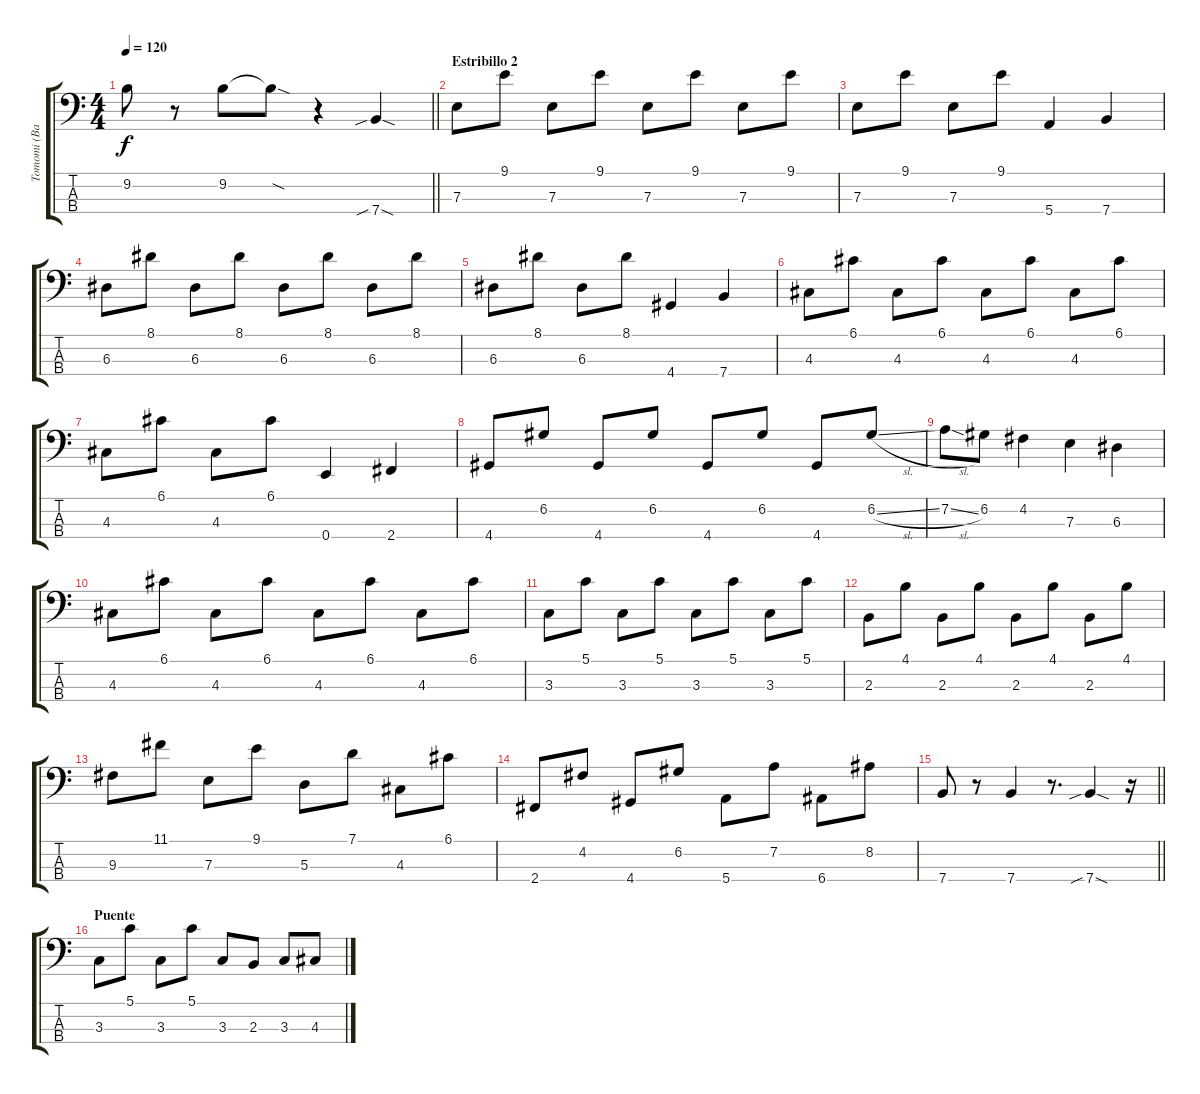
\track ("Tomomi (Bass)" "Tomomi (Ba") {instrument electricbassfinger}
\staff {score tabs}
\tuning (G2 D2 A1 E1) {hide}
\ts (4 4)
\tempo 120
\clef f4
\barLineRight lightlight
\ks c
9.2.8{dy f} r.8 9.2.8 9.2{sod t}.8 r.4 7.4{sib sod}.4 |
\section ("" "Estribillo 2")
7.3.8 9.1.8 7.3.8 9.1.8 7.3.8 9.1.8 7.3.8 9.1.8 |
7.3.8 9.1.8 7.3.8 9.1.8 5.4.4 7.4.4 |
6.3.8 8.1.8 6.3.8 8.1.8 6.3.8 8.1.8 6.3.8 8.1.8 |
6.3.8 8.1.8 6.3.8 8.1.8 4.4.4 7.4.4 |
4.3.8 6.1.8 4.3.8 6.1.8 4.3.8 6.1.8 4.3.8 6.1.8 |
4.3.8 6.1.8 4.3.8 6.1.8 0.4.4 2.4.4 |
4.4.8 6.2.8 4.4.8 6.2.8 4.4.8 6.2.8 4.4.8 6.2{sl}.8 |
7.2{sl}.8 6.2.8 4.2.4 7.3.4 6.3.4 |
4.3.8 6.1.8 4.3.8 6.1.8 4.3.8 6.1.8 4.3.8 6.1.8 |
3.3.8 5.1.8 3.3.8 5.1.8 3.3.8 5.1.8 3.3.8 5.1.8 |
2.3.8 4.1.8 2.3.8 4.1.8 2.3.8 4.1.8 2.3.8 4.1.8 |
9.3.8 11.1.8 7.3.8 9.1.8 5.3.8 7.1.8 4.3.8 6.1.8 |
2.4.8 4.2.8 4.4.8 6.2.8 5.4.8 7.2.8 6.4.8 8.2.8 |
\barLineRight lightlight
7.4.8 r.8 7.4.4 r.8{d} 7.4{sib sod}.4 r.16 |
\section ("" "Puente")
3.3.8 5.1.8 3.3.8 5.1.8 3.3.8 2.3.8 3.3.8 4.3.8
